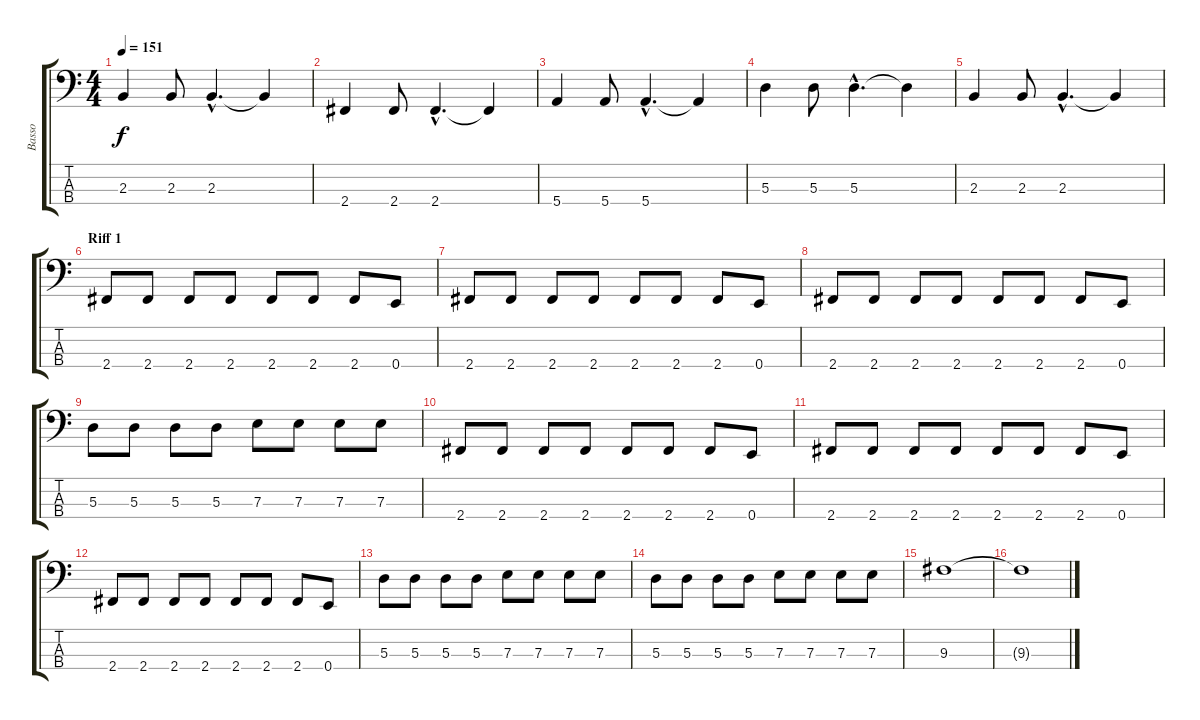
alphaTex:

\track ("Basso" "Basso") {instrument electricbasspick}
\staff {score tabs}
\tuning (G2 D2 A1 E1) {hide}
\ts (4 4)
\tempo 151
\clef f4
\ks c
2.3.4{dy f} 2.3.8 2.3{hac}.4{d} 2.3{t}.4 |
2.4.4 2.4.8 2.4{hac}.4{d} 2.4{t}.4 |
5.4.4 5.4.8 5.4{hac}.4{d} 5.4{t}.4 |
5.3.4 5.3.8 5.3{hac}.4{d} 5.3{t}.4 |
2.3.4 2.3.8 2.3{hac}.4{d} 2.3{t}.4 |
\section ("" "Riff 1")
2.4.8 2.4.8 2.4.8 2.4.8 2.4.8 2.4.8 2.4.8 0.4.8 |
2.4.8 2.4.8 2.4.8 2.4.8 2.4.8 2.4.8 2.4.8 0.4.8 |
2.4.8 2.4.8 2.4.8 2.4.8 2.4.8 2.4.8 2.4.8 0.4.8 |
5.3.8 5.3.8 5.3.8 5.3.8 7.3.8 7.3.8 7.3.8 7.3.8 |
2.4.8 2.4.8 2.4.8 2.4.8 2.4.8 2.4.8 2.4.8 0.4.8 |
2.4.8 2.4.8 2.4.8 2.4.8 2.4.8 2.4.8 2.4.8 0.4.8 |
2.4.8 2.4.8 2.4.8 2.4.8 2.4.8 2.4.8 2.4.8 0.4.8 |
5.3.8 5.3.8 5.3.8 5.3.8 7.3.8 7.3.8 7.3.8 7.3.8 |
5.3.8 5.3.8 5.3.8 5.3.8 7.3.8 7.3.8 7.3.8 7.3.8 |
9.3.1 |
9.3{t}.1
